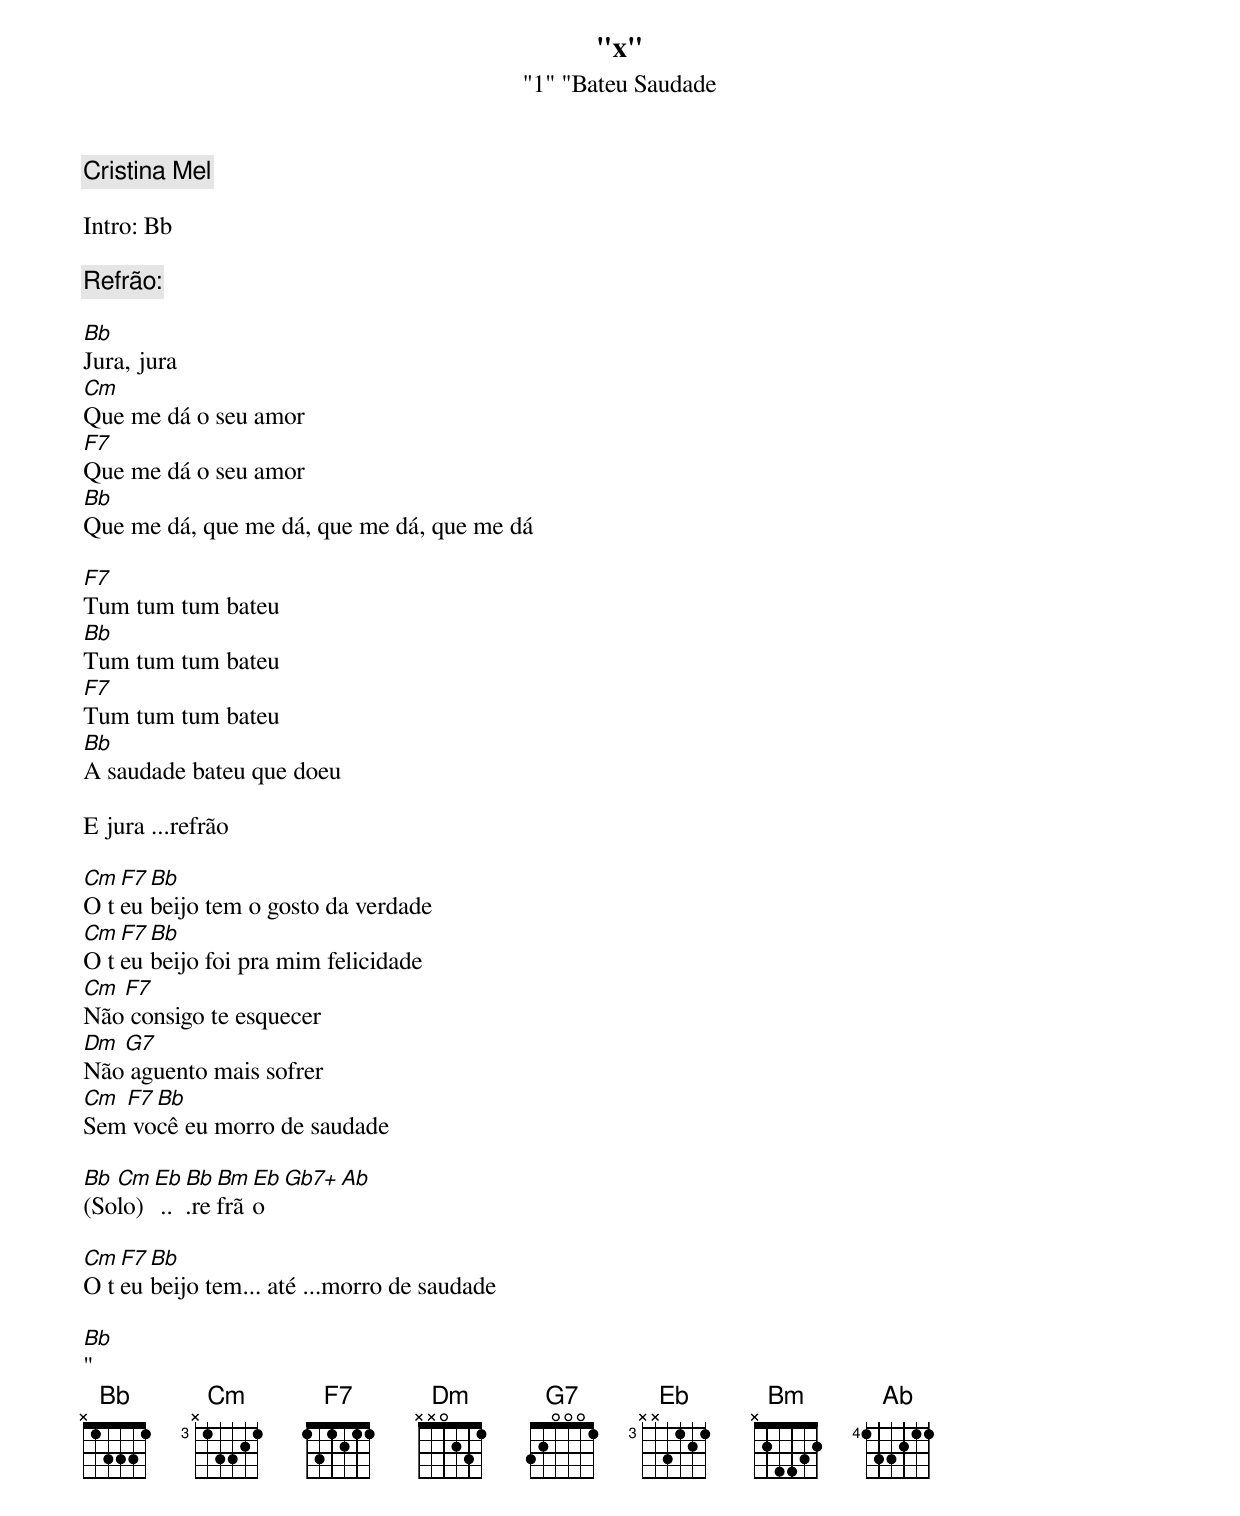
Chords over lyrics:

"x"
"1" "Bateu Saudade
Cristina Mel

Intro: Bb

Refrão:

Bb
Jura, jura
Cm
Que me dá o seu amor
F7
Que me dá o seu amor
Bb
Que me dá, que me dá, que me dá, que me dá

F7
Tum tum tum bateu
Bb
Tum tum tum bateu
F7
Tum tum tum bateu
Bb
A saudade bateu que doeu

E jura ...refrão

Cm F7 Bb
O teu beijo tem o gosto da verdade
Cm F7 Bb
O teu beijo foi pra mim felicidade
Cm F7
Não consigo te esquecer
Dm G7
Não aguento mais sofrer
Cm F7 Bb
Sem você eu morro de saudade

Bb Cm Eb Bb Bm Eb Gb7+ Ab
(Solo) ...refrão

Cm F7 Bb
O teu beijo tem... até ...morro de saudade

Bb
"
